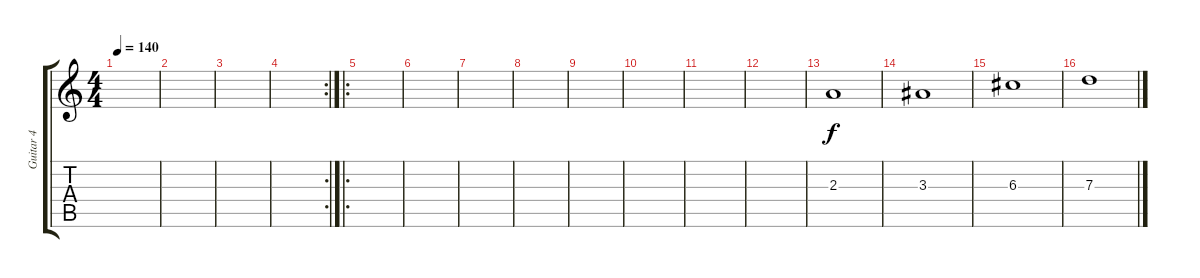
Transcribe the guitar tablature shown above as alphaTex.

\track ("Guitar 4" "Guitar 4") {instrument distortionguitar}
\staff {score tabs}
\tuning (E4 B3 G3 D3 A2 E2) {hide}
\ts (4 4)
\tempo 140
\clef g2
\ks c
|
|
|
\rc 2
|
\ro
|
|
|
|
|
|
|
|
2.3.1 |
3.3.1 |
6.3.1 |
7.3.1
